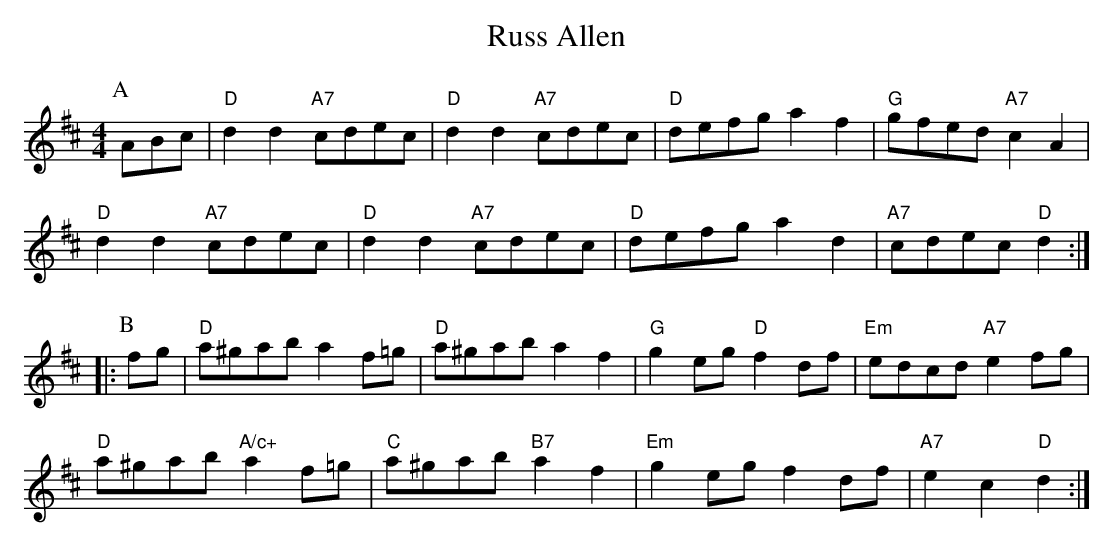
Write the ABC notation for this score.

X:1
T:Russ Allen
M:4/4
L:1/4
K:D
P:A
A/2B/2c/2|"D"dd "A7"c/2d/2e/2c/2|"D"dd "A7"c/2d/2e/2c/2|"D"d/2e/2f/2g/2 af|\
"G"g/2f/2e/2d/2 "A7"cA|
"D"dd "A7"c/2d/2e/2c/2|"D"dd "A7"c/2d/2e/2c/2|"D"d/2e/2f/2g/2 ad|\
"A7"c/2d/2e/2c/2 "D"d::
P:B
f/2g/2|"D"a/2^g/2a/2b/2 af/2=g/2|"D"a/2^g/2a/2b/2 af|"G"ge/2g/2 "D"fd/2f/2|\
"Em"e/2d/2c/2d/2 "A7"ef/2g/2|
"D"a/2^g/2a/2b/2 "A/c+"af/2=g/2|"C"a/2^g/2a/2b/2 "B7"af|"Em"ge/2g/2 fd/2f/2|\
"A7"ec "D"d:|
